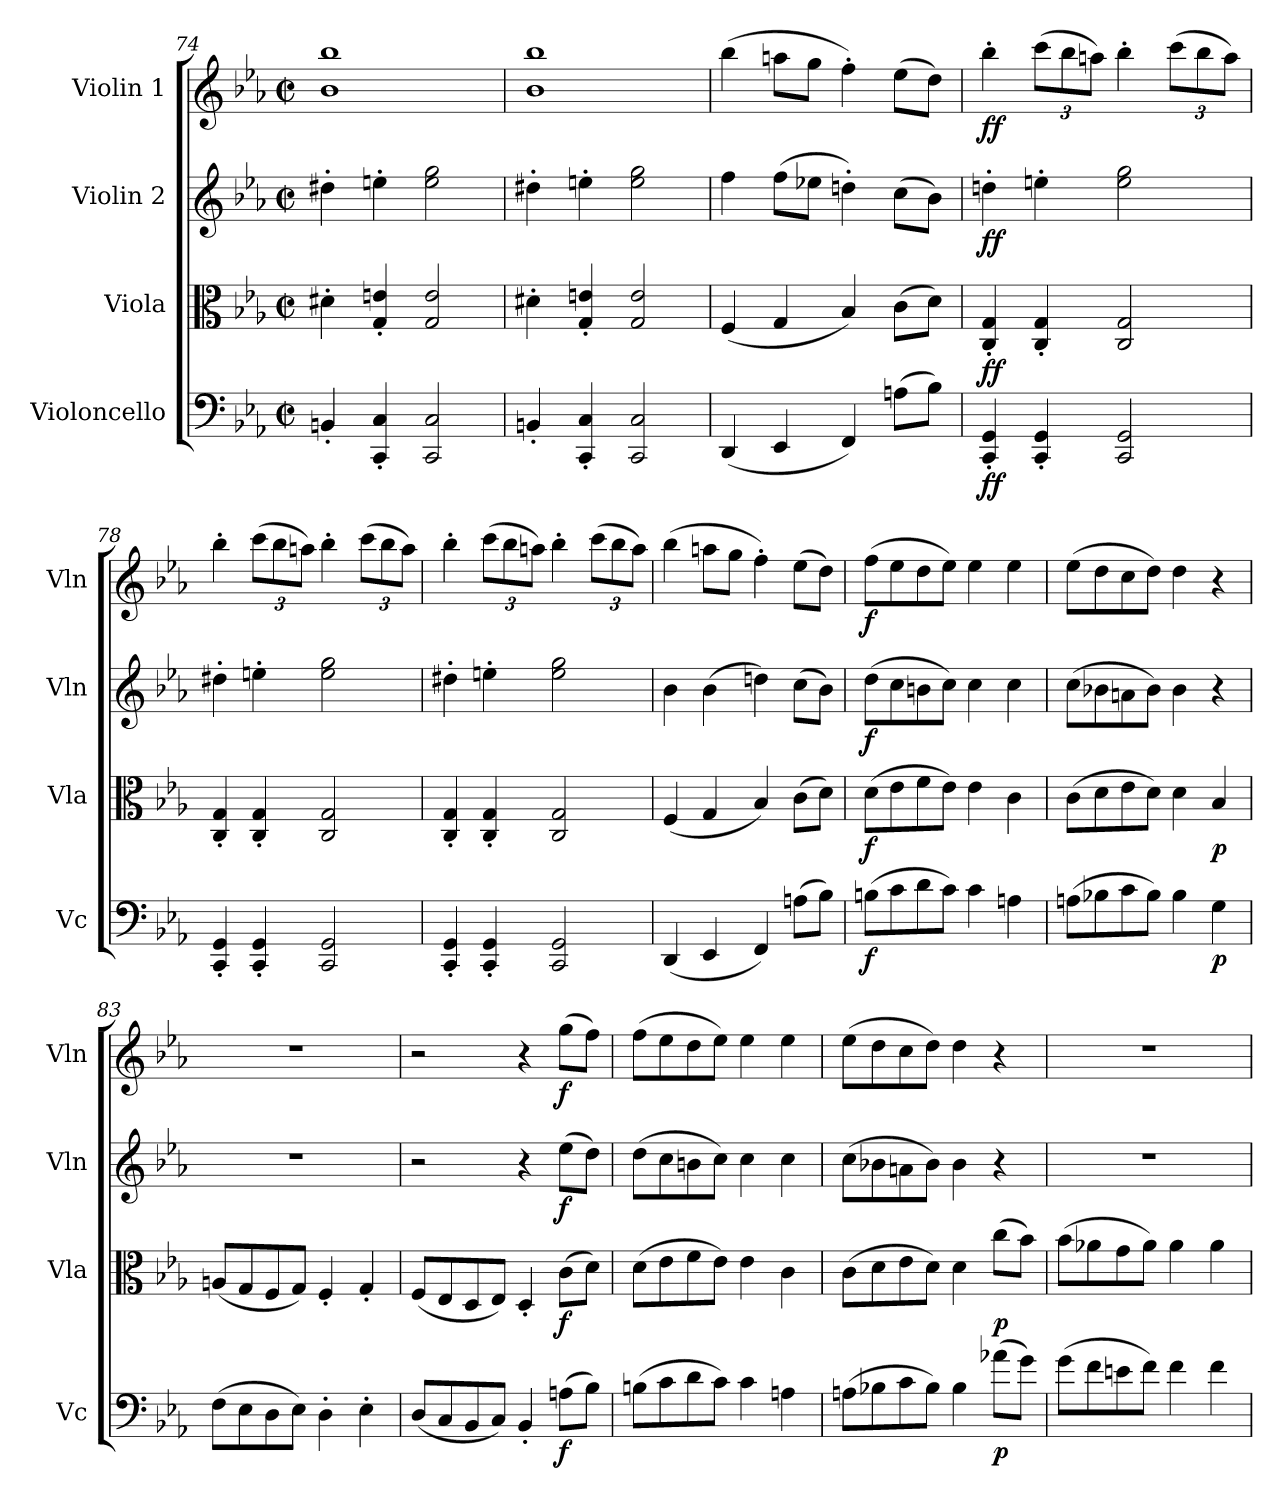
**kern	**dynam	**kern	**dynam	**kern	**dynam	**kern	**dynam
*part4	*part4	*part3	*part3	*part2	*part2	*part1	*part1
*staff4	*staff4	*staff3	*staff3	*staff2	*staff2	*staff1	*staff1
*I"Violoncello	*	*I"Viola	*	*I"Violin 2	*	*I"Violin 1	*
*I'Vc	*	*I'Vla	*	*I'Vln	*	*I'Vln	*
*clefF4	*	*clefC3	*	*clefG2	*	*clefG2	*
*k[b-e-a-]	*	*k[b-e-a-]	*	*k[b-e-a-]	*	*k[b-e-a-]	*
*M2/2	*	*M2/2	*	*M2/2	*	*M2/2	*
*met(c|)	*	*met(c|)	*	*met(c|)	*	*met(c|)	*
=74	=74	=74	=74	=74	=74	=74	=74
4BBn'/	.	4d#X'\	.	4dd#X'\	.	1b- 1bb-	.
4CC/' 4C/'	.	4G/' 4en/'	.	4een'\	.	.	.
2CC/ 2C/	.	2G/ 2e/	.	2ee\ 2gg\	.	.	.
=75	=75	=75	=75	=75	=75	=75	=75
4BBn'/	.	4d#X'\	.	4dd#X'\	.	1b- 1bb-	.
4CC/' 4C/'	.	4G/' 4en/'	.	4een'\	.	.	.
2CC/ 2C/	.	2G/ 2e/	.	2ee\ 2gg\	.	.	.
=76	=76	=76	=76	=76	=76	=76	=76
(4DD/	.	(4F/	.	4ff\	.	(4bb-\	.
4EE-/	.	4G/	.	(8ff\L	.	8aan\L	.
.	.	.	.	8ee-X\J	.	8gg\J	.
4FF/)	.	4B-/)	.	4ddn'\)	.	4ff'\)	.
(8An\L	.	(8c\L	.	(8cc\L	.	(8ee-\L	.
8B-\J)	.	8d\J)	.	8b-\J)	.	8dd\J)	.
=77	=77	=77	=77	=77	=77	=77	=77
!	!LO:DY:b	!	!LO:DY:b	!	!LO:DY:b	!	!LO:DY:b
4CC/' 4GG/'	ff	4C/' 4G/'	ff	4ddn'\	ff	4bb-'\	ff
*	*	*	*	*	*	*Xbrackettup	*
4CC/' 4GG/'	.	4C/' 4G/'	.	4een'\	.	(12ccc\L	.
.	.	.	.	.	.	12bb-\	.
.	.	.	.	.	.	12aan\J)	.
2CC/ 2GG/	.	2C/ 2G/	.	2ee\ 2gg\	.	4bb-'\	.
.	.	.	.	.	.	(12ccc\L	.
.	.	.	.	.	.	12bb-\	.
.	.	.	.	.	.	12aa\J)	.
=78	=78	=78	=78	=78	=78	=78	=78
4CC/' 4GG/'	.	4C/' 4G/'	.	4dd#X'\	.	4bb-'\	.
4CC/' 4GG/'	.	4C/' 4G/'	.	4een'\	.	(12ccc\L	.
.	.	.	.	.	.	12bb-\	.
.	.	.	.	.	.	12aan\J)	.
2CC/ 2GG/	.	2C/ 2G/	.	2ee\ 2gg\	.	4bb-'\	.
.	.	.	.	.	.	(12ccc\L	.
.	.	.	.	.	.	12bb-\	.
.	.	.	.	.	.	12aa\J)	.
=79	=79	=79	=79	=79	=79	=79	=79
4CC/' 4GG/'	.	4C/' 4G/'	.	4dd#X'\	.	4bb-'\	.
4CC/' 4GG/'	.	4C/' 4G/'	.	4een'\	.	(12ccc\L	.
.	.	.	.	.	.	12bb-\	.
.	.	.	.	.	.	12aan\J)	.
2CC/ 2GG/	.	2C/ 2G/	.	2ee\ 2gg\	.	4bb-'\	.
.	.	.	.	.	.	(12ccc\L	.
.	.	.	.	.	.	12bb-\	.
.	.	.	.	.	.	12aa\J)	.
!!LO:LB:g=z
=80	=80	=80	=80	=80	=80	=80	=80
(4DD/	.	(4F/	.	4b-\	.	(4bb-\	.
4EE-/	.	4G/	.	(4b-\	.	8aan\L	.
.	.	.	.	.	.	8gg\J	.
4FF/)	.	4B-/)	.	4ddn\)	.	4ff'\)	.
(8An\L	.	(8c\L	.	(8cc\L	.	(8ee-\L	.
8B-\J)	.	8d\J)	.	8b-\J)	.	8dd\J)	.
=81	=81	=81	=81	=81	=81	=81	=81
!	!LO:DY:b	!	!LO:DY:b	!	!LO:DY:b	!	!LO:DY:b
(8Bn\L	f	(8d\L	f	(8dd\L	f	(8ff\L	f
8c\	.	8e-\	.	8cc\	.	8ee-\	.
8d\	.	8f\	.	8bn\	.	8dd\	.
8c\J)	.	8e-\J)	.	8cc\J)	.	8ee-\J)	.
4c\	.	4e-\	.	4cc\	.	4ee-\	.
4An\	.	4c\	.	4cc\	.	4ee-\	.
!!LO:LB:g=z
=82	=82	=82	=82	=82	=82	=82	=82
(8An\L	.	(8c\L	.	(8cc\L	.	(8ee-\L	.
8B-X\	.	8d\	.	8b-X\	.	8dd\	.
8c\	.	8e-\	.	8an\	.	8cc\	.
8B-\J)	.	8d\J)	.	8b-\J)	.	8dd\J)	.
4B-\	.	4d\	.	4b-\	.	4dd\	.
!	!LO:DY:b	!	!LO:DY:b	!	!	!	!
4G\	p	4B-/	p	4r	.	4r	.
=83	=83	=83	=83	=83	=83	=83	=83
(8F\L	.	(8An/L	.	1r	.	1r	.
8E-\	.	8G/	.	.	.	.	.
8D\	.	8F/	.	.	.	.	.
8E-\J)	.	8G/J)	.	.	.	.	.
4D'\	.	4F'/	.	.	.	.	.
4E-'\	.	4G'/	.	.	.	.	.
=84	=84	=84	=84	=84	=84	=84	=84
(8D/L	.	(8F/L	.	2r	.	2r	.
8C/	.	8E-/	.	.	.	.	.
8BB-/	.	8D/	.	.	.	.	.
8C/J)	.	8E-/J)	.	.	.	.	.
4BB-'/	.	4D'/	.	4r	.	4r	.
!	!LO:DY:b	!	!LO:DY:b	!	!LO:DY:b	!	!LO:DY:b
(8An\L	f	(8c\L	f	(8ee-\L	f	(8gg\L	f
8B-\J)	.	8d\J)	.	8dd\J)	.	8ff\J)	.
=85	=85	=85	=85	=85	=85	=85	=85
(8Bn\L	.	(8d\L	.	(8dd\L	.	(8ff\L	.
8c\	.	8e-\	.	8cc\	.	8ee-\	.
8d\	.	8f\	.	8bn\	.	8dd\	.
8c\J)	.	8e-\J)	.	8cc\J)	.	8ee-\J)	.
4c\	.	4e-\	.	4cc\	.	4ee-\	.
4An\	.	4c\	.	4cc\	.	4ee-\	.
=86	=86	=86	=86	=86	=86	=86	=86
(8An\L	.	(8c\L	.	(8cc\L	.	(8ee-\L	.
8B-X\	.	8d\	.	8b-X\	.	8dd\	.
8c\	.	8e-\	.	8an\	.	8cc\	.
8B-\J)	.	8d\J)	.	8b-\J)	.	8dd\J)	.
4B-\	.	4d\	.	4b-\	.	4dd\	.
!	!LO:DY:b	!	!LO:DY:b	!	!	!	!
(8a-X\L	p	(8cc\L	p	4r	.	4r	.
8g\J)	.	8b-\J)	.	.	.	.	.
=87	=87	=87	=87	=87	=87	=87	=87
(8g\L	.	(8b-\L	.	1r	.	1r	.
8f\	.	8a-X\	.	.	.	.	.
8en\	.	8g\	.	.	.	.	.
8f\J)	.	8a-\J)	.	.	.	.	.
4f\	.	4a-\	.	.	.	.	.
4f\	.	4a-\	.	.	.	.	.
=	=	=	=	=	=	=	=
*-	*-	*-	*-	*-	*-	*-	*-
